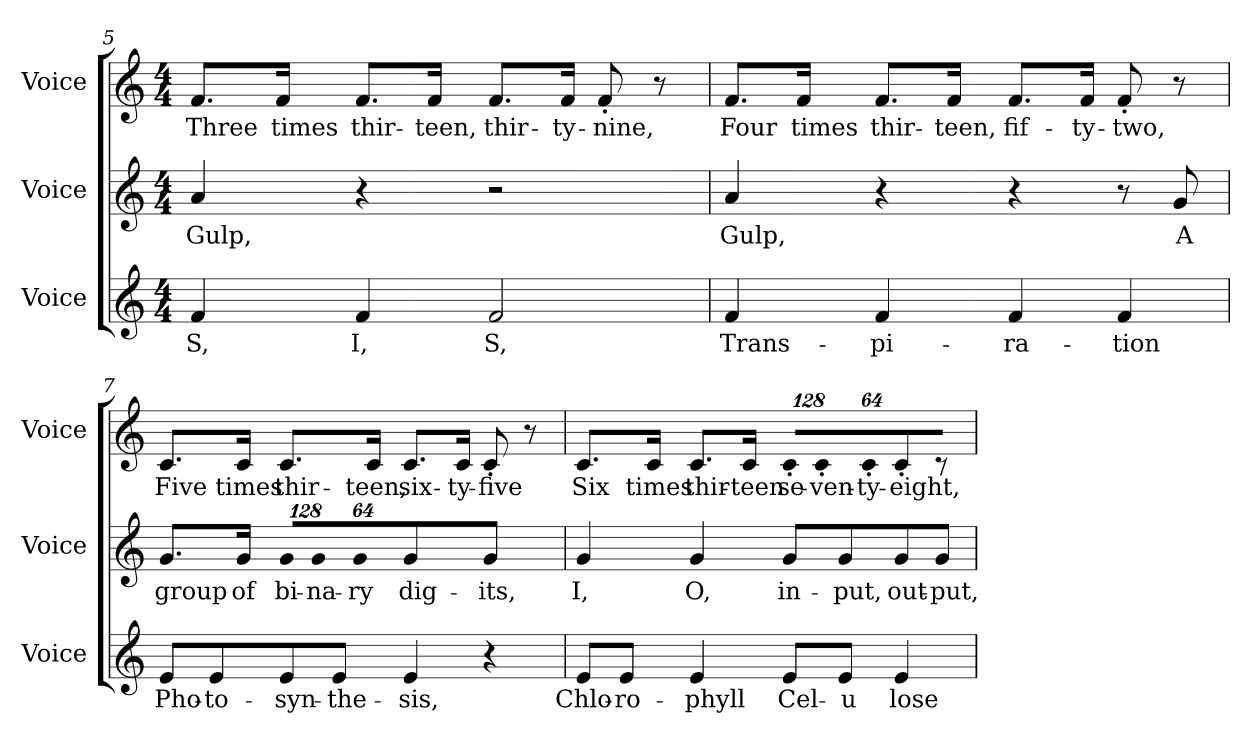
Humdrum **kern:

**kern	**text	**kern	**text	**kern	**text
*part3	*part3	*part2	*part2	*part1	*part1
*staff3	*staff3	*staff2	*staff2	*staff1	*staff1
*I"Voice	*	*I"Voice	*	*I"Voice	*
*I'Voice	*	*I'Voice	*	*I'Voice	*
*clefG2	*	*clefG2	*	*clefG2	*
*k[]	*	*k[]	*	*k[]	*
*C:	*	*C:	*	*C:	*
*M4/4	*	*M4/4	*	*M4/4	*
=5	=5	=5	=5	=5	=5
!	!LO:LY:b:color=#000000	!	!	!	!
!	!	!	!LO:LY:b:color=#000000	!	!
!	!	!	!	!	!LO:LY:b:color=#000000
4fi/	S,	4ai/	Gulp,	8.fi/L	Three
!	!	!	!	!	!LO:LY:b:color=#000000
.	.	.	.	16fi/Jk	times
!	!LO:LY:b:color=#000000	!	!	!	!
!	!	!	!	!	!LO:LY:b:color=#000000
4fi/	I,	4r	.	8.fi/L	thir-
!	!	!	!	!	!LO:LY:b:color=#000000
.	.	.	.	16fi/Jk	-teen,
!	!LO:LY:b:color=#000000	!	!	!	!
!	!	!	!	!	!LO:LY:b:color=#000000
2fi/	S,	2r	.	8.fi/L	thir-
!	!	!	!	!	!LO:LY:b:color=#000000
.	.	.	.	16fi/Jk	-ty-
!	!	!	!	!	!LO:LY:b:color=#000000
.	.	.	.	8f'i/	-nine,
.	.	.	.	8r	.
!!LO:LB:g=z
=6	=6	=6	=6	=6	=6
!	!LO:LY:b:color=#000000	!	!	!	!
!	!	!	!LO:LY:b:color=#000000	!	!
!	!	!	!	!	!LO:LY:b:color=#000000
4fi/	Trans-	4ai/	Gulp,	8.fi/L	Four
!	!	!	!	!	!LO:LY:b:color=#000000
.	.	.	.	16fi/Jk	times
!	!LO:LY:b:color=#000000	!	!	!	!
!	!	!	!	!	!LO:LY:b:color=#000000
4fi/	-pi-	4r	.	8.fi/L	thir-
!	!	!	!	!	!LO:LY:b:color=#000000
.	.	.	.	16fi/Jk	-teen,
!	!LO:LY:b:color=#000000	!	!	!	!
!	!	!	!	!	!LO:LY:b:color=#000000
4fi/	-ra-	4r	.	8.fi/L	fif-
!	!	!	!	!	!LO:LY:b:color=#000000
.	.	.	.	16fi/Jk	-ty-
!	!LO:LY:b:color=#000000	!	!	!	!
!	!	!	!	!	!LO:LY:b:color=#000000
4fi/	-tion	8r	.	8f'i/	-two,
!	!	!	!LO:LY:b:color=#000000	!	!
.	.	8gi/	A	8r	.
=7	=7	=7	=7	=7	=7
!	!LO:LY:b:color=#000000	!	!	!	!
!	!	!	!LO:LY:b:color=#000000	!	!
!	!	!	!	!	!LO:LY:b:color=#000000
8ei/L	Pho-	8.gi/L	group	8.ci/L	Five
!	!LO:LY:b:color=#000000	!	!	!	!
8ei/	-to-	.	.	.	.
!	!	!	!LO:LY:b:color=#000000	!	!
!	!	!	!	!	!LO:LY:b:color=#000000
.	.	16gi/Jk	of	16ci/Jk	times
!	!LO:LY:b:color=#000000	!	!	!	!
*	*	*Xbrackettup	*	*	*
!	!	!LO:N:vis=8	!	!	!
!	!	!	!LO:LY:b:color=#000000	!	!
!	!	!	!	!	!LO:LY:b:color=#000000
8ei/	-syn-	1024%85gi/L	bi-	8.ci/L	thir-
!	!	!LO:N:vis=8	!	!	!
!	!	!	!LO:LY:b:color=#000000	!	!
.	.	1024%85gi/	-na-	.	.
!	!LO:LY:b:color=#000000	!	!	!	!
8ei/J	-the-	.	.	.	.
!	!	!LO:N:vis=8	!	!	!
!	!	!	!LO:LY:b:color=#000000	!	!
.	.	512%43gi/J	-ry	.	.
!	!	!	!	!	!LO:LY:b:color=#000000
.	.	.	.	16ci/Jk	-teen,
!	!LO:LY:b:color=#000000	!	!	!	!
!	!	!	!LO:LY:b:color=#000000	!	!
!	!	!	!	!	!LO:LY:b:color=#000000
4ei/	-sis,	4gi/	dig-	8.ci/L	six-
!	!	!	!	!	!LO:LY:b:color=#000000
.	.	.	.	16ci/Jk	-ty-
!	!	!	!LO:LY:b:color=#000000	!	!
!	!	!	!	!	!LO:LY:b:color=#000000
4r	.	4gi/	-its,	8c'i/	-five
.	.	.	.	8r	.
=8	=8	=8	=8	=8	=8
!	!LO:LY:b:color=#000000	!	!	!	!
!	!	!	!LO:LY:b:color=#000000	!	!
!	!	!	!	!	!LO:LY:b:color=#000000
8ei/L	Chlo-	4gi/	I,	8.ci/L	Six
!	!LO:LY:b:color=#000000	!	!	!	!
8ei/J	-ro-	.	.	.	.
!	!	!	!	!	!LO:LY:b:color=#000000
.	.	.	.	16ci/Jk	times
!	!LO:LY:b:color=#000000	!	!	!	!
!	!	!	!LO:LY:b:color=#000000	!	!
!	!	!	!	!	!LO:LY:b:color=#000000
4ei/	-phyll	4gi/	O,	8.ci/L	thir-
!	!	!	!	!	!LO:LY:b:color=#000000
.	.	.	.	16ci/Jk	-teen
!	!LO:LY:b:color=#000000	!	!	!	!
!	!	!	!LO:LY:b:color=#000000	!	!
*	*	*	*	*Xbrackettup	*
!	!	!	!	!LO:N:vis=8	!
!	!	!	!	!	!LO:LY:b:color=#000000
8ei/L	Cel-	8gi/L	in-	1024%85c'i/L	se-
!	!	!	!	!LO:N:vis=8	!
!	!	!	!	!	!LO:LY:b:color=#000000
.	.	.	.	1024%85c'i/	-ven-
!	!LO:LY:b:color=#000000	!	!	!	!
!	!	!	!LO:LY:b:color=#000000	!	!
8ei/J	-u	8gi/	-put,	.	.
!	!	!	!	!LO:N:vis=8	!
!	!	!	!	!	!LO:LY:b:color=#000000
.	.	.	.	512%43c'i/J	-ty-
!	!LO:LY:b:color=#000000	!	!	!	!
!	!	!	!LO:LY:b:color=#000000	!	!
!	!	!	!	!	!LO:LY:b:color=#000000
4ei/	lose	8gi/	out-	8c'i/	-eight,
!	!	!	!LO:LY:b:color=#000000	!	!
.	.	8gi/J	-put,	8r	.
=	=	=	=	=	=
*-	*-	*-	*-	*-	*-
